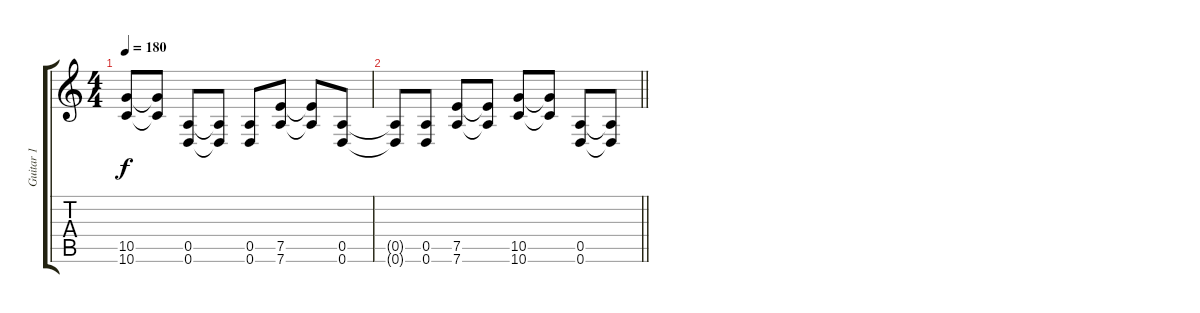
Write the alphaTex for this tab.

\track ("Guitar 1" "Guitar 1") {instrument overdrivenguitar}
\staff {score tabs}
\tuning (E4 B3 G3 D3 A2 D2) {hide}
\ts (4 4)
\tempo 180
\clef g2
\ks c
(10.5 10.6).8{dy f} (10.5{t} 10.6{t}).8 (0.5 0.6).8 (0.5{t} 0.6{t}).8 (0.5 0.6).8 (7.5 7.6).8 (7.5{t} 7.6{t}).8 (0.5 0.6).8 |
\barLineRight lightlight
(0.5{t} 0.6{t}).8 (0.5 0.6).8 (7.5 7.6).8 (7.5{t} 7.6{t}).8 (10.5 10.6).8 (10.5{t} 10.6{t}).8 (0.5 0.6).8 (0.5{t} 0.6{t}).8
